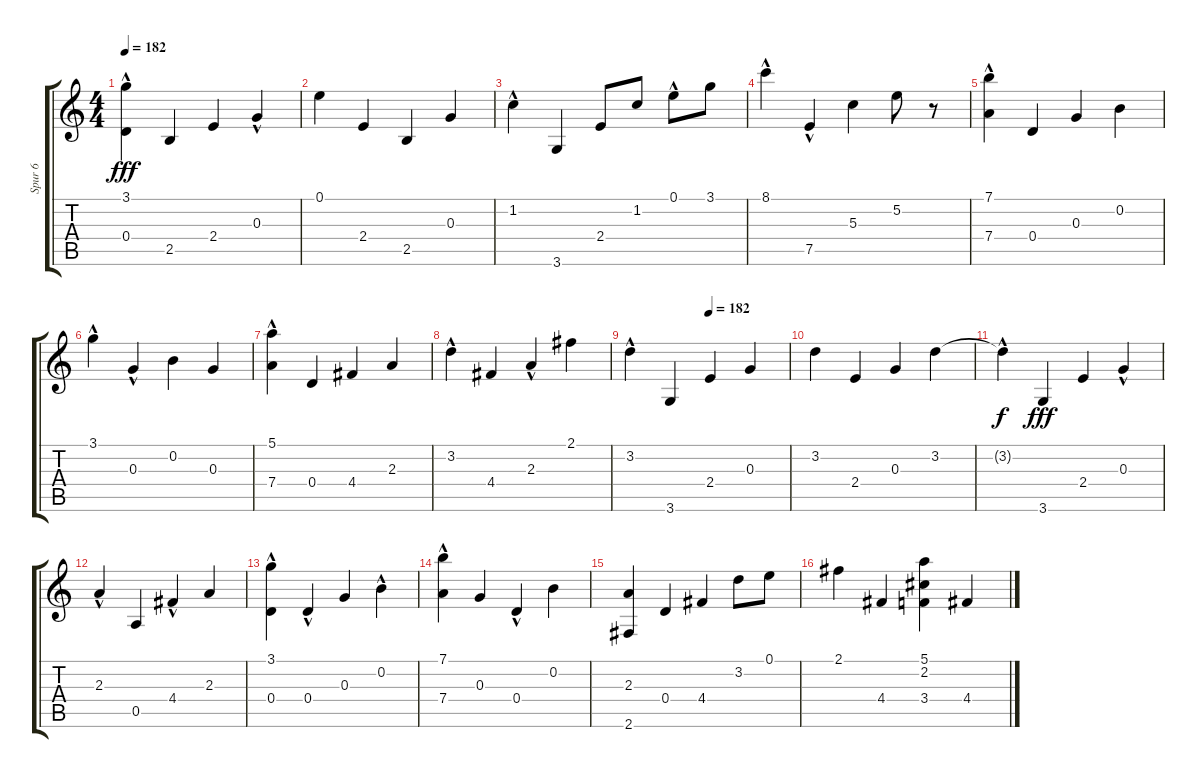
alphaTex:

\track ("Spur 6" "Spur 6") {instrument acousticguitarnylon}
\staff {score tabs}
\tuning (E4 B3 G3 D3 A2 E2) {hide}
\ts (4 4)
\tempo 182
\clef g2
\ks c
(3.1 0.4{hac}).4{dy fff} 2.5.4 2.4.4 0.3{hac}.4 |
0.1.4 2.4.4 2.5.4 0.3.4 |
1.2{hac}.4 3.6.4 2.4.8 1.2.8 0.1{hac}.8 3.1.8 |
8.1{hac}.4 7.5{hac}.4 5.3.4 5.2.8 r.8 |
(7.1 7.4{hac}).4 0.4.4 0.3.4 0.2.4 |
3.1{hac}.4 0.3{hac}.4 0.2.4 0.3.4 |
(5.1 7.4{hac}).4 0.4.4 4.4.4 2.3.4 |
3.2{hac}.4 4.4.4 2.3{hac}.4 2.1.4 |
\tempo (182 0.5)
3.2{hac}.4 3.6.4 2.4.4 0.3.4 |
3.2.4 2.4.4 0.3.4 3.2.4 |
3.2{hac t}.4{dy f} 3.6.4{dy fff} 2.4.4 0.3{hac}.4 |
2.3{hac}.4 0.5.4 4.4{hac}.4 2.3.4 |
(3.1{hac} 0.4).4 0.4{hac}.4 0.3.4 0.2{hac}.4 |
(7.1 7.4{hac}).4 0.3.4 0.4{hac}.4 0.2.4 |
(2.3 2.6).4 0.4.4 4.4.4 3.2.8 0.1.8 |
2.1.4 4.4.4 (5.1 2.2 3.4).4 4.4.4
